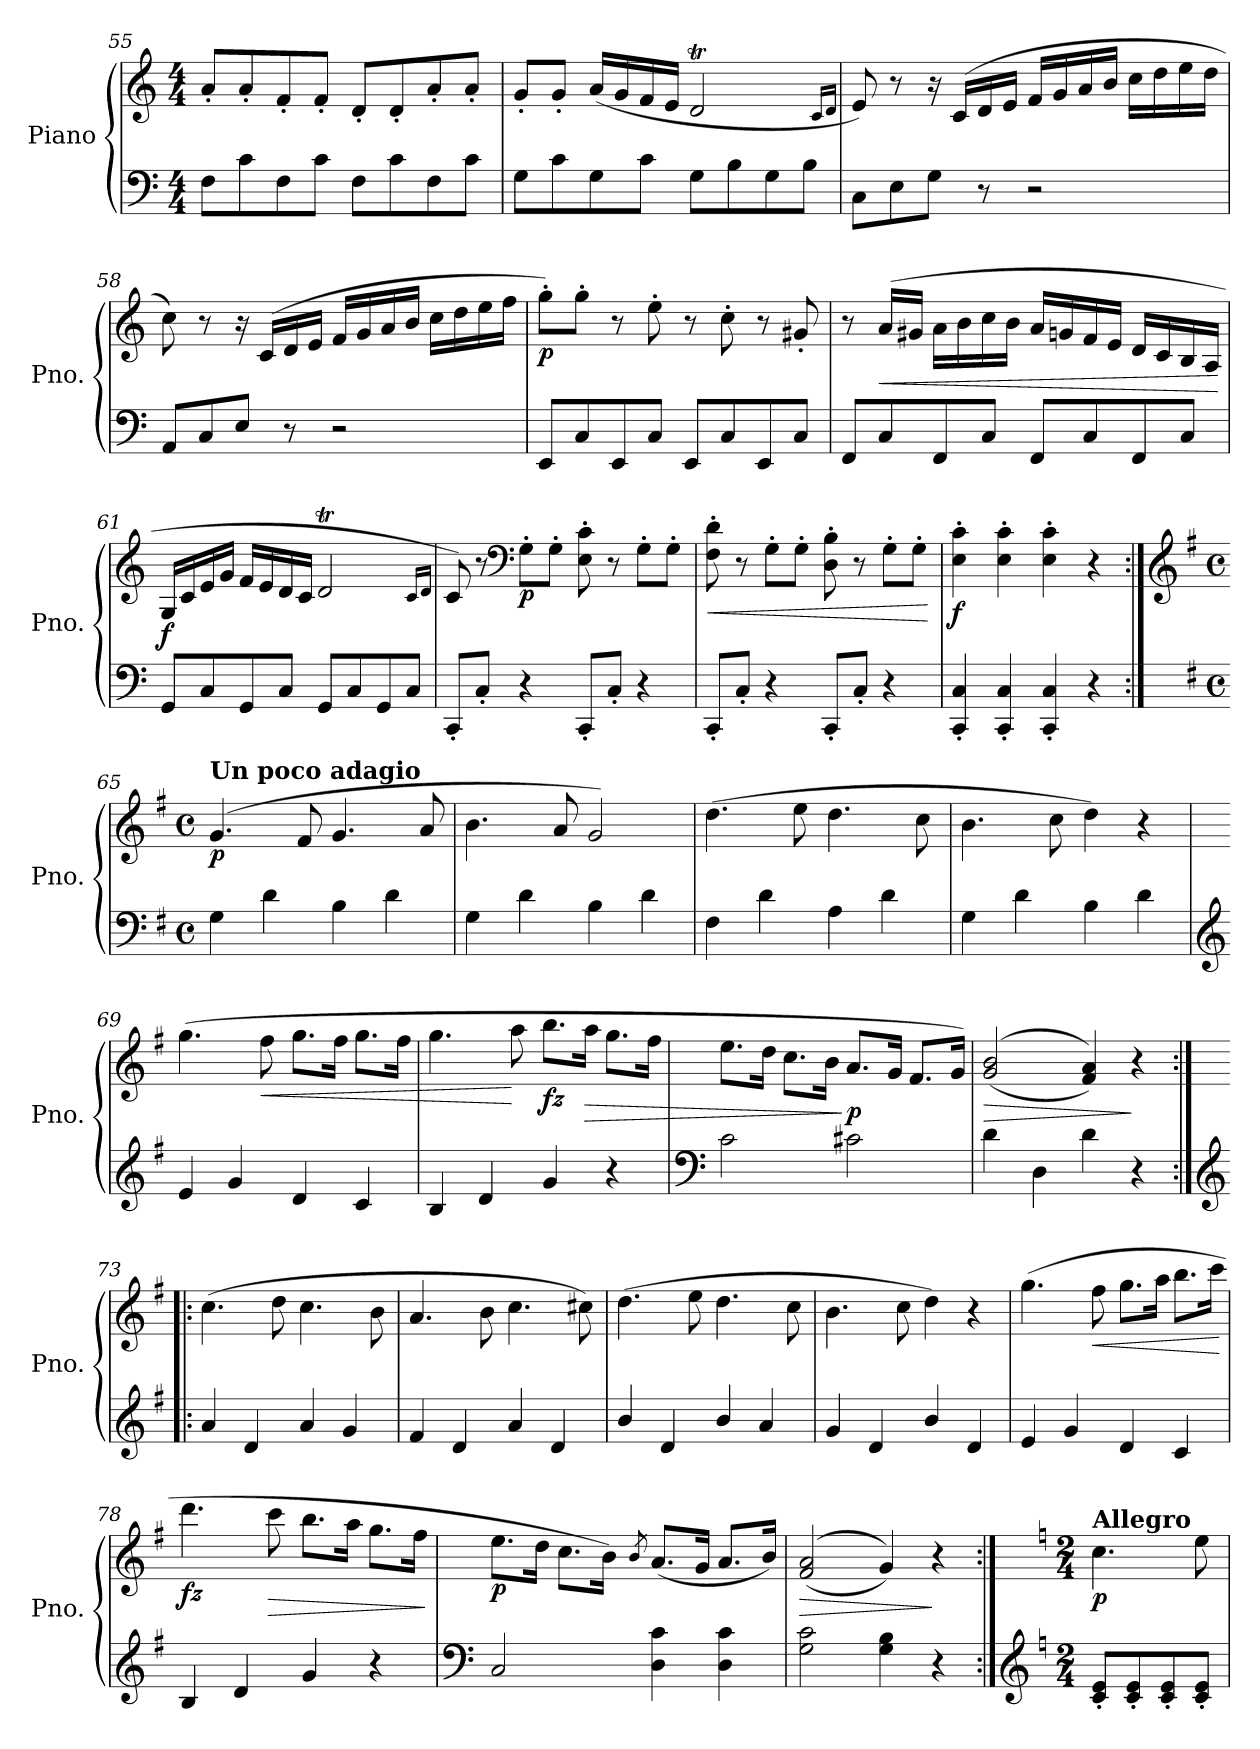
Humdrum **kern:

**kern	**kern	**dynam
*part1	*part1	*part1
*staff2	*staff1	*staff1/2
*I"Piano	*	*
*I'Pno.	*	*
*clefF4	*clefG2	*
*k[]	*k[]	*
*M4/4	*M4/4	*
=55	=55	=55
8F\L	8a'/L	.
8c\	8a'/	.
8F\	8f'/	.
8c\J	8f'/J	.
8F\L	8d'/L	.
8c\	8d'/	.
8F\	8a'/	.
8c\J	8a'/J	.
=56	=56	=56
8G\L	8g'/L	.
8c\	8g'/J	.
8G\	(16a/LL	.
.	16g/	.
8c\J	16f/	.
.	16e/JJ	.
8G\L	2dT/	.
8B\	.	.
8G\	.	.
8B\J	.	.
.	16qc/LL	.
.	16qd/JJ	.
=57	=57	=57
8C\L	8e/)	.
8E\	8r	.
8G\J	16r	.
.	(16c/LL	.
8r	16d/	.
.	16e/JJ	.
2r	16f/LL	.
.	16g/	.
.	16a/	.
.	16b/JJ	.
.	16cc\LL	.
.	16dd\	.
.	16ee\	.
.	16dd\JJ	.
!!LO:LB:g=z
=58	=58	=58
8AA/L	8cc\)	.
8C/	8r	.
8E/J	16r	.
.	(16c/LL	.
8r	16d/	.
.	16e/JJ	.
2r	16f/LL	.
.	16g/	.
.	16a/	.
.	16b/JJ	.
.	16cc\LL	.
.	16dd\	.
.	16ee\	.
.	16ff\JJ	.
=59	=59	=59
!	!	!LO:DY:b
8EE/L	8gg'\L)	p
8C/	8gg'\J	.
8EE/	8r	.
8C/J	8ee'\	.
8EE/L	8r	.
8C/	8cc'\	.
8EE/	8r	.
8C/J	8g#X'/	.
=60	=60	=60
8FF/L	8r	.
!	!	!LO:HP:b
8C/	(16a/LL	<
.	16g#X/JJ	.
8FF/	16a\LL	.
.	16b\	.
8C/J	16cc\	.
.	16b\JJ	.
8FF/L	16a/LL	.
.	16gn/	.
8C/	16f/	.
.	16e/JJ	.
8FF/	16d/LL	.
.	16c/	.
8C/J	16B/	.
.	16A/JJ	.
.	.	[
!!LO:LB:g=z
=61	=61	=61
!	!	!LO:DY:a=2
8GG/L	16G/LL	f
.	16c/	.
8C/	16e/	.
.	16g/JJ	.
8GG/	16f/LL	.
.	16e/	.
8C/J	16d/	.
.	16c/JJ	.
8GG/L	2dT/	.
8C/	.	.
8GG/	.	.
8C/J	.	.
.	16qc/LL	.
.	16qd/JJ	.
=62	=62	=62
8CC'/L	8c/)	.
8C'/J	8r	.
*	*clefF4	*
!	!	!LO:DY:b
4r	8G'\L	p
.	8G'\J	.
8CC'/L	8E\' 8c\'	.
8C'/J	8r	.
4r	8G'\L	.
.	8G'\J	.
=63	=63	=63
!	!	!LO:HP:b
8CC'/L	8F\' 8d\'	<
8C'/J	8r	.
4r	8G'\L	.
.	8G'\J	.
8CC'/L	8D\' 8B\'	.
8C'/J	8r	.
4r	8G'\L	.
.	8G'\J	.
.	.	[
=64	=64	=64
!	!	!LO:DY:b
4CC/' 4C/'	4E\' 4c\'	f
4CC/' 4C/'	4E\' 4c\'	.
4CC/' 4C/'	4E\' 4c\'	.
4r	4r	.
!!LO:LB:g=z
=65:|!	=65:|!	=65:|!
*	*clefG2	*
*k[f#]	*k[f#]	*
*M4/4	*M4/4	*
*met(c)	*met(c)	*
*	*MM70	*
!	!LO:TX:a:B:t=Un poco adagio	!
!	!	!LO:DY:b
4G\	(4.g/	p
4d\	.	.
.	8f#/	.
4B\	4.g/	.
4d\	.	.
.	8a/	.
=66	=66	=66
4G\	4.b\	.
4d\	.	.
.	8a/	.
4B\	2g/)	.
4d\	.	.
=67	=67	=67
4F#\	(4.dd\	.
4d\	.	.
.	8ee\	.
4A\	4.dd\	.
4d\	.	.
.	8cc\	.
=68	=68	=68
4G\	4.b\	.
4d\	.	.
.	8cc\	.
4B\	4dd\)	.
4d\	4r	.
=69	=69	=69
*clefG2	*	*
4e/	(4.gg\	.
4g/	.	.
!	!	!LO:HP:b
.	8ff#\	<
4d/	8.gg\L	.
.	16ff#\Jk	.
4c/	8.gg\L	.
.	16ff#\Jk	.
=70	=70	=70
4B/	4.gg\	.
4d/	.	.
.	8aa\	[
!	!	!LO:DY:b
4g/	8.bb\L	fz
!	!	!LO:HP:b
.	16aa\Jk	>
4r	8.gg\L	.
.	16ff#\Jk	.
!!LO:LB:g=z
=71	=71	=71
*clefF4	*	*
2c\	8.ee\L	.
.	16dd\Jk	.
.	8.cc\L	.
.	16b\Jk	.
!	!	!LO:DY:n=1:b
2c#X\	8.a/L	] p
.	16g/Jk	.
.	8.f#/L	.
.	16g/Jk)	.
=72	=72	=72
!	!	!LO:HP:b
4d\	((>2g/ 2b/	>
4D\	.	.
4d\	4f#/ 4a/))	.
4r	4r	]
=73:|!|:	=73:|!|:	=73:|!|:
*clefG2	*	*
4a/	(4.cc\	.
4d/	.	.
.	8dd\	.
4a/	4.cc\	.
4g/	.	.
.	8b\	.
=74	=74	=74
4f#/	4.a/	.
4d/	.	.
.	8b\	.
4a/	4.cc\	.
4d/	.	.
.	8cc#X\)	.
=75	=75	=75
4b/	(4.dd\	.
4d/	.	.
.	8ee\	.
4b/	4.dd\	.
4a/	.	.
.	8cc\	.
=76	=76	=76
4g/	4.b\	.
4d/	.	.
.	8cc\	.
4b/	4dd\)	.
4d/	4r	.
!!LO:LB:g=z
=77	=77	=77
4e/	(4.gg\	.
4g/	.	.
!	!	!LO:HP:b
.	8ff#\	<
4d/	8.gg\L	.
.	16aa\Jk	.
4c/	8.bb\L	.
.	16ccc\Jk	.
.	.	[
=78	=78	=78
!	!	!LO:DY:b
4B/	4.ddd\	fz
4d/	.	.
!	!	!LO:HP:b
.	8ccc\	>
4g/	8.bb\L	.
.	16aa\Jk	.
4r	8.gg\L	.
.	16ff#\Jk	.
.	.	]
=79	=79	=79
*clefF4	*	*
!	!	!LO:DY:b
2C/	8.ee\L	p
.	16dd\Jk	.
.	8.cc\L	.
.	16b\Jk)	.
.	8qb/	.
4D\ 4c\	(8.a/L	.
.	16g/Jk	.
4D\ 4c\	8.a/L	.
.	16b/Jk)	.
=80	=80	=80
!	!	!LO:HP:b
2G\ 2c\	((>2f#/ 2a/	>
4G\ 4B\	4g/))	.
4r	4r	]
!!LO:PB:g=z
=81:|!	=81:|!	=81:|!
*clefG2	*	*
*k[]	*k[]	*
*M2/4	*M2/4	*
*	*MM120	*
!	!LO:TX:a:B:t=Allegro	!
!	!	!LO:DY:b
8c/' 8e/'L	4.cc\	p
8c/' 8e/'	.	.
8c/' 8e/'	.	.
8c/' 8e/'J	8ee\	.
=	=	=
*-	*-	*-
